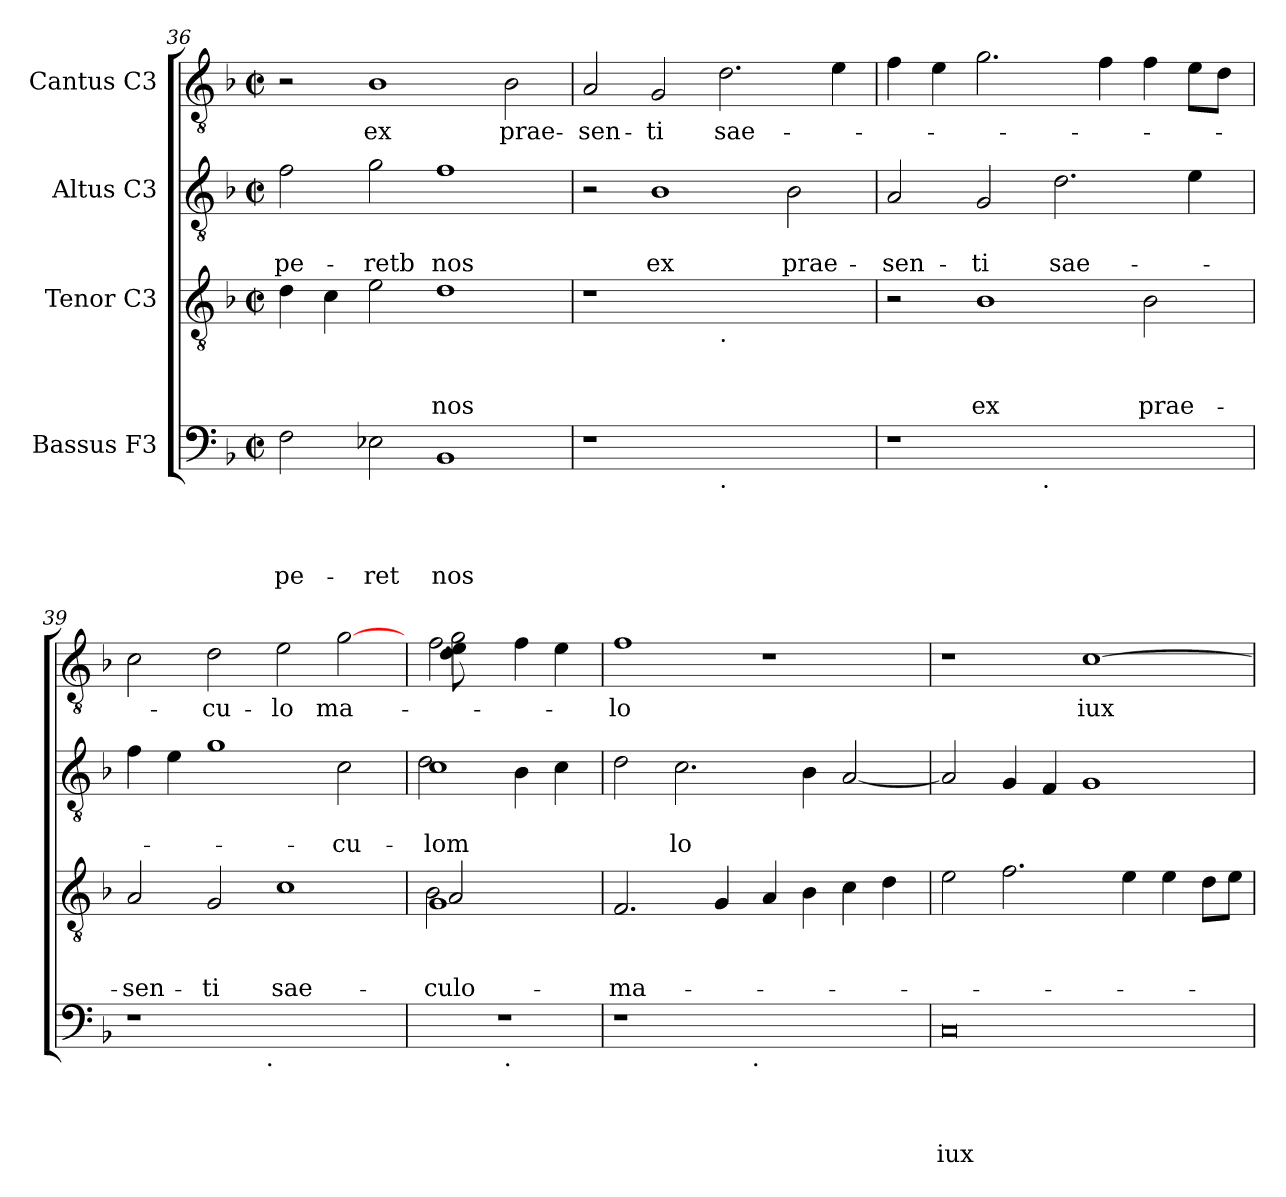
**kern	**text	**text	**text	**text	**kern	**text	**text	**text	**kern	**text	**text	**kern	**text
*part4	*part4	*part4	*part4	*part4	*part3	*part3	*part3	*part3	*part2	*part2	*part2	*part1	*part1
*staff4	*staff4	*staff4	*staff4	*staff4	*staff3	*staff3	*staff3	*staff3	*staff2	*staff2	*staff2	*staff1	*staff1
*I"Bassus F3	*	*	*	*	*I"Tenor C3	*	*	*	*I"Altus C3	*	*	*I"Cantus C3	*
*clefF4	*	*	*	*	*clefGv2	*	*	*	*clefGv2	*	*	*clefGv2	*
*k[b-]	*	*	*	*	*k[b-]	*	*	*	*k[b-]	*	*	*k[b-]	*
*F:	*	*	*	*	*F:	*	*	*	*F:	*	*	*F:	*
*M2/2	*	*	*	*	*M2/2	*	*	*	*M2/2	*	*	*M2/2	*
*met(c|)	*	*	*	*	*met(c|)	*	*	*	*met(c|)	*	*	*met(c|)	*
=36	=36	=36	=36	=36	=36	=36	=36	=36	=36	=36	=36	=36	=36
!	!	!	!	!LO:LY:b	!	!	!	!	!	!	!LO:LY:b	!	!
2F\	.	.	.	-pe-	4d\	.	.	.	2f\	.	-pe-	2r	.
.	.	.	.	.	4c\	.	.	.	.	.	.	.	.
!	!	!	!	!LO:LY:b	!	!	!	!	!	!	!LO:LY:b	!	!LO:LY:b
2E-X\	.	.	.	-ret	2e\	.	.	.	2g\	.	-retb	1B-	ex
!	!	!	!	!LO:LY:b	!	!	!	!LO:LY:b	!	!	!LO:LY:b	!	!
1BB-	.	.	.	nos	1d	.	.	nos	1f	.	nos	.	.
!	!	!	!	!	!	!	!	!	!	!	!	!	!LO:LY:b
.	.	.	.	.	.	.	.	.	.	.	.	2B-\	prae-
!!LO:LB:g=z
=37	=37	=37	=37	=37	=37	=37	=37	=37	=37	=37	=37	=37	=37
!	!	!	!	!	!	!	!	!	!	!	!	!	!LO:LY:b
1r	.	.	.	.	1r	.	.	.	2r	.	.	2A/	-sen-
!	!	!	!	!	!	!	!	!	!	!	!LO:LY:b	!	!LO:LY:b
.	.	.	.	.	.	.	.	.	1B-	.	ex	2G/	-ti
!	!	!	!	!	!LO:TX:b:t=.	!	!	!	!	!	!	!	!
!LO:TX:b:t=.	!	!	!	!	!	!	!	!	!	!	!	!	!
!	!	!	!	!	!	!	!	!	!	!	!	!	!LO:LY:b
1ryy	.	.	.	.	1ryy	.	.	.	.	.	.	2.d\	sae-
!	!	!	!	!	!	!	!	!	!	!	!LO:LY:b	!	!
.	.	.	.	.	.	.	.	.	2B-\	.	prae-	.	.
.	.	.	.	.	.	.	.	.	.	.	.	4e\	.
=38	=38	=38	=38	=38	=38	=38	=38	=38	=38	=38	=38	=38	=38
!	!	!	!	!	!	!	!	!	!	!	!LO:LY:b	!	!
*^	*	*	*	*	*	*	*	*	*	*	*	*	*
1r	2ryy	.	.	.	.	2r	.	.	.	2A/	.	-sen-	4f\	.
.	.	.	.	.	.	.	.	.	.	.	.	.	4e\	.
!	!	!	!	!	!	!	!	!	!LO:LY:b	!	!	!LO:LY:b	!	!
.	4...ryy	.	.	.	.	1B-	.	.	ex	2G/	.	-ti	2.g\	.
!	!LO:TX:b:t=.	!	!	!	!	!	!	!	!	!	!	!	!	!
.	1ryy	.	.	.	.	.	.	.	.	.	.	.	.	.
!	!	!	!	!	!	!	!	!	!	!	!	!LO:LY:b	!	!
1ryy	.	.	.	.	.	.	.	.	.	2.d\	.	sae-	.	.
.	.	.	.	.	.	.	.	.	.	.	.	.	4f\	.
!	!	!	!	!	!	!	!	!	!LO:LY:b	!	!	!	!	!
.	.	.	.	.	.	2B-\	.	.	prae-	.	.	.	4f\	.
.	.	.	.	.	.	.	.	.	.	4e\	.	.	8e\L	.
.	.	.	.	.	.	.	.	.	.	.	.	.	8d\J	.
.	32ryy	.	.	.	.	.	.	.	.	.	.	.	.	.
=39	=39	=39	=39	=39	=39	=39	=39	=39	=39	=39	=39	=39	=39	=39
!	!	!	!	!	!	!	!	!	!LO:LY:b	!	!	!	!	!
1r	2ryy	.	.	.	.	2A/	.	.	-sen-	4f\	.	.	2c\	.
.	.	.	.	.	.	.	.	.	.	4e\	.	.	.	.
!	!	!	!	!	!	!	!	!	!LO:LY:b	!	!	!	!	!LO:LY:b
.	4...ryy	.	.	.	.	2G/	.	.	-ti	1g	.	.	2d\	-cu-
!	!LO:TX:b:t=.	!	!	!	!	!	!	!	!	!	!	!	!	!
.	1ryy	.	.	.	.	.	.	.	.	.	.	.	.	.
!	!	!	!	!	!	!	!	!	!LO:LY:b	!	!	!	!	!LO:LY:b
1ryy	.	.	.	.	.	1c	.	.	sae-	.	.	.	2e\	-lo
!	!	!	!	!	!	!	!	!	!	!	!	!LO:LY:b	!	!LO:LY:b
.	.	.	.	.	.	.	.	.	.	2c\	.	-cu-	[>2g\	ma-
.	32ryy	.	.	.	.	.	.	.	.	.	.	.	.	.
=40	=40	=40	=40	=40	=40	=40	=40	=40	=40	=40	=40	=40	=40	=40
*	*	*	*	*	*	*^	*	*	*	*	*	*	*	*
*	*	*	*	*	*	*	*^	*	*	*	*	*	*	*	*
!	!	!	!	!	!	!	!	!	!	!	!LO:LY:b	!	!	!LO:LY:b	!	!
*	*	*	*	*	*	*	*	*	*	*	*	*^	*	*	*^	*
*	*	*	*	*	*	*	*	*	*	*	*	*	*	*	*	*	*^	*
1r	4...ryy	.	.	.	.	1G	2B-\	2A/	.	.	-culo-	1c	2d\	.	-lom	2.f\	2g\	8d\ 8e\	.
.	.	.	.	.	.	.	.	.	.	.	.	.	.	.	.	.	.	4.ryy	.
!	!LO:TX:b:t=.	!	!	!	!	!	!	!	!	!	!	!	!	!	!	!	!	!	!
.	2ryy	.	.	.	.	.	.	.	.	.	.	.	.	.	.	.	.	.	.
.	.	.	.	.	.	.	2ryy	2ryy	.	.	.	.	4B-\	.	.	.	2ryy	4f\	.
.	.	.	.	.	.	.	.	.	.	.	.	.	4c\	.	.	4ryy	.	4e\	.
.	32ryy	.	.	.	.	.	.	.	.	.	.	.	.	.	.	.	.	.	.
=41	=41	=41	=41	=41	=41	=41	=41	=41	=41	=41	=41	=41	=41	=41	=41	=41	=41	=41	=41
!	!	!	!	!	!	!	!	!	!	!	!LO:LY:b	!	!	!	!	!	!	!	!LO:LY:b
*	*	*	*	*	*	*v	*v	*v	*	*	*	*	*	*	*	*v	*v	*v	*
*	*	*	*	*	*	*	*	*	*	*v	*v	*	*	*	*
1r	2ryy	.	.	.	.	2.F/	.	.	-ma-	2d\	.	.	1f	-lo
!	!	!	!	!	!	!	!	!	!	!	!	!LO:LY:b	!	!
.	4...ryy	.	.	.	.	.	.	.	.	2.c\	.	lo	.	.
.	.	.	.	.	.	4G/	.	.	.	.	.	.	.	.
!	!LO:TX:b:t=.	!	!	!	!	!	!	!	!	!	!	!	!	!
.	1ryy	.	.	.	.	.	.	.	.	.	.	.	.	.
1ryy	.	.	.	.	.	4A/	.	.	.	.	.	.	1r	.
.	.	.	.	.	.	4B-\	.	.	.	4B-\	.	.	.	.
.	.	.	.	.	.	4c\	.	.	.	[<2A/	.	.	.	.
.	.	.	.	.	.	4d\	.	.	.	.	.	.	.	.
.	32ryy	.	.	.	.	.	.	.	.	.	.	.	.	.
=42	=42	=42	=42	=42	=42	=42	=42	=42	=42	=42	=42	=42	=42	=42
!	!	!	!	!	!LO:LY:b	!	!	!	!	!	!	!	!	!
*v	*v	*	*	*	*	*	*	*	*	*	*	*	*	*
0C	.	.	.	iux-	2e\	.	.	.	2A/]	.	.	1r	.
.	.	.	.	.	2.f\	.	.	.	4G/	.	.	.	.
.	.	.	.	.	.	.	.	.	4F/	.	.	.	.
!	!	!	!	!	!	!	!	!	!	!	!	!	!LO:LY:b
.	.	.	.	.	.	.	.	.	1G	.	.	[<1c	iux-
.	.	.	.	.	4e\	.	.	.	.	.	.	.	.
.	.	.	.	.	4e\	.	.	.	.	.	.	.	.
.	.	.	.	.	8d\L	.	.	.	.	.	.	.	.
.	.	.	.	.	8e\J	.	.	.	.	.	.	.	.
=	=	=	=	=	=	=	=	=	=	=	=	=	=
*-	*-	*-	*-	*-	*-	*-	*-	*-	*-	*-	*-	*-	*-
